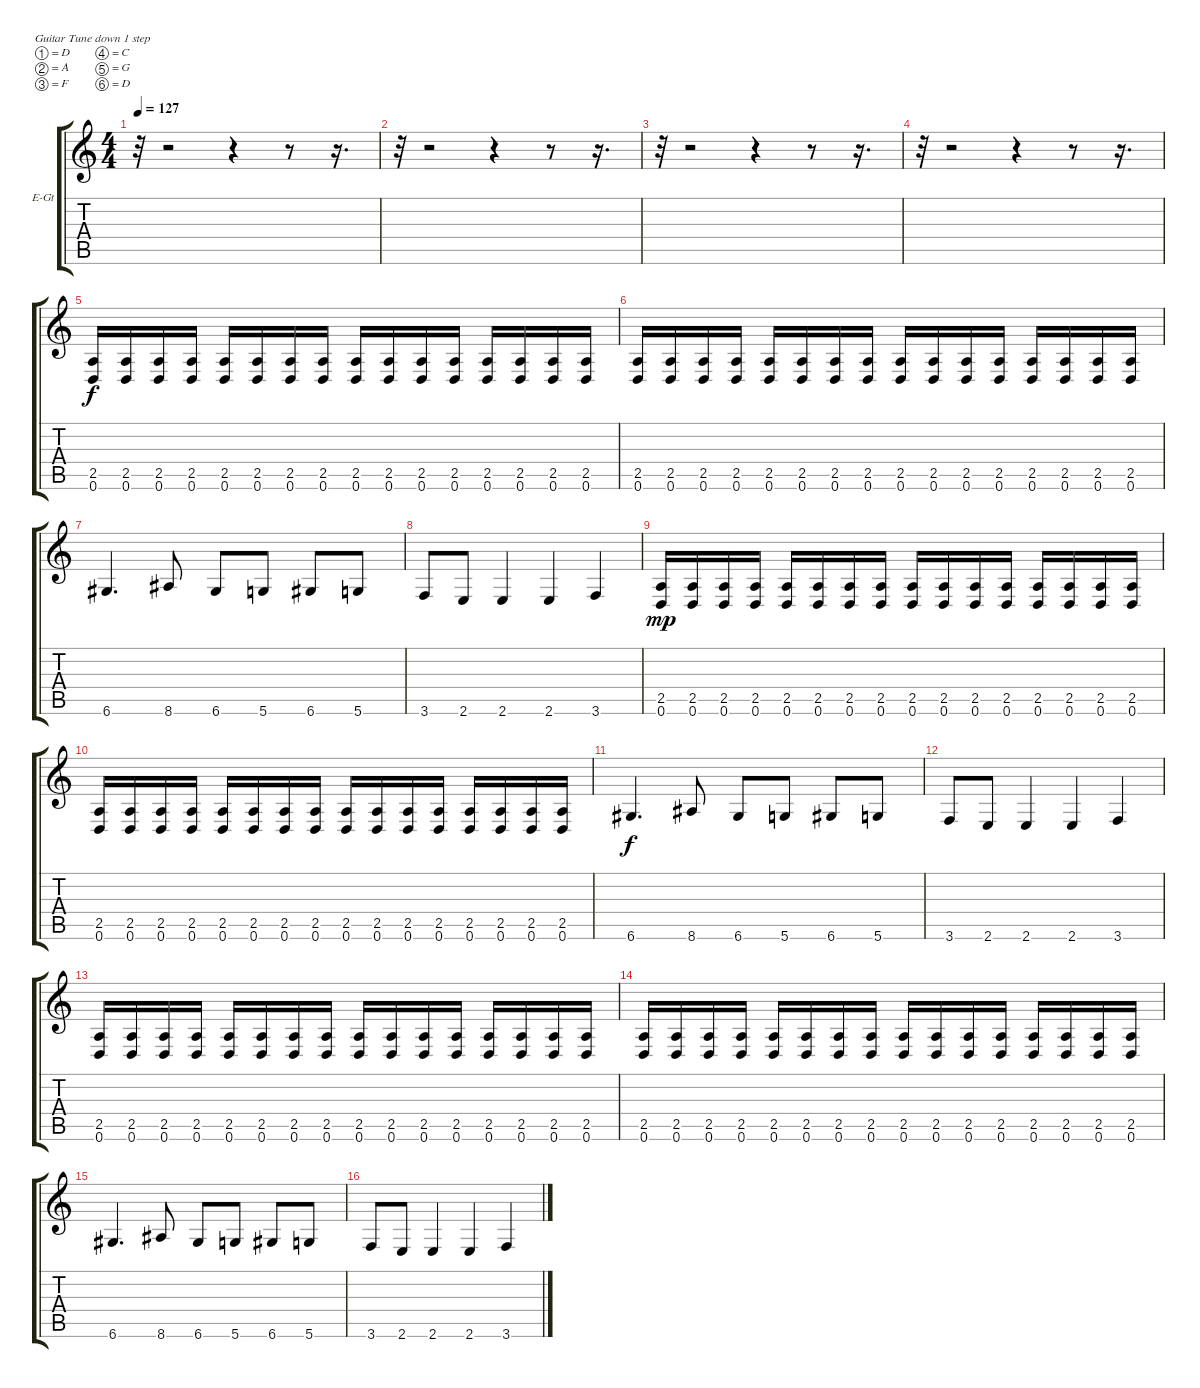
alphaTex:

\bracketExtendMode groupsimilarinstruments
\firstSystemTrackNameOrientation horizontal
\otherSystemsTrackNameOrientation horizontal
\track ("Rhytm guitar" "E-Gt") {instrument distortionguitar}
\staff {score tabs}
\tuning (D4 A3 F3 C3 G2 D2)
\ts (4 4)
\tempo 127
\clef g2
\ks c
r.32{dy p} r.2 r.4 r.8 r.16{d} |
r.32 r.2 r.4 r.8 r.16{d} |
r.32 r.2 r.4 r.8 r.16{d} |
r.32 r.2 r.4 r.8 r.16{d} |
(2.5 0.6).16{dy f} (2.5 0.6).16 (2.5 0.6).16 (2.5 0.6).16 (2.5 0.6).16 (2.5 0.6).16 (2.5 0.6).16 (2.5 0.6).16 (2.5 0.6).16 (2.5 0.6).16 (2.5 0.6).16 (2.5 0.6).16 (2.5 0.6).16 (2.5 0.6).16 (2.5 0.6).16 (2.5 0.6).16 |
(2.5 0.6).16 (2.5 0.6).16 (2.5 0.6).16 (2.5 0.6).16 (2.5 0.6).16 (2.5 0.6).16 (2.5 0.6).16 (2.5 0.6).16 (2.5 0.6).16 (2.5 0.6).16 (2.5 0.6).16 (2.5 0.6).16 (2.5 0.6).16 (2.5 0.6).16 (2.5 0.6).16 (2.5 0.6).16 |
6.6.4{d} 8.6.8 6.6.8 5.6.8 6.6.8 5.6.8 |
3.6.8 2.6.8 2.6.4 2.6.4 3.6.4 |
(2.5 0.6).16{dy mp} (2.5 0.6).16 (2.5 0.6).16 (2.5 0.6).16 (2.5 0.6).16 (2.5 0.6).16 (2.5 0.6).16 (2.5 0.6).16 (2.5 0.6).16 (2.5 0.6).16 (2.5 0.6).16 (2.5 0.6).16 (2.5 0.6).16 (2.5 0.6).16 (2.5 0.6).16 (2.5 0.6).16 |
(2.5 0.6).16 (2.5 0.6).16 (2.5 0.6).16 (2.5 0.6).16 (2.5 0.6).16 (2.5 0.6).16 (2.5 0.6).16 (2.5 0.6).16 (2.5 0.6).16 (2.5 0.6).16 (2.5 0.6).16 (2.5 0.6).16 (2.5 0.6).16 (2.5 0.6).16 (2.5 0.6).16 (2.5 0.6).16 |
6.6.4{d dy f} 8.6.8 6.6.8 5.6.8 6.6.8 5.6.8 |
3.6.8 2.6.8 2.6.4 2.6.4 3.6.4 |
(2.5 0.6).16 (2.5 0.6).16 (2.5 0.6).16 (2.5 0.6).16 (2.5 0.6).16 (2.5 0.6).16 (2.5 0.6).16 (2.5 0.6).16 (2.5 0.6).16 (2.5 0.6).16 (2.5 0.6).16 (2.5 0.6).16 (2.5 0.6).16 (2.5 0.6).16 (2.5 0.6).16 (2.5 0.6).16 |
(2.5 0.6).16 (2.5 0.6).16 (2.5 0.6).16 (2.5 0.6).16 (2.5 0.6).16 (2.5 0.6).16 (2.5 0.6).16 (2.5 0.6).16 (2.5 0.6).16 (2.5 0.6).16 (2.5 0.6).16 (2.5 0.6).16 (2.5 0.6).16 (2.5 0.6).16 (2.5 0.6).16 (2.5 0.6).16 |
6.6.4{d} 8.6.8 6.6.8 5.6.8 6.6.8 5.6.8 |
3.6.8 2.6.8 2.6.4 2.6.4 3.6.4
